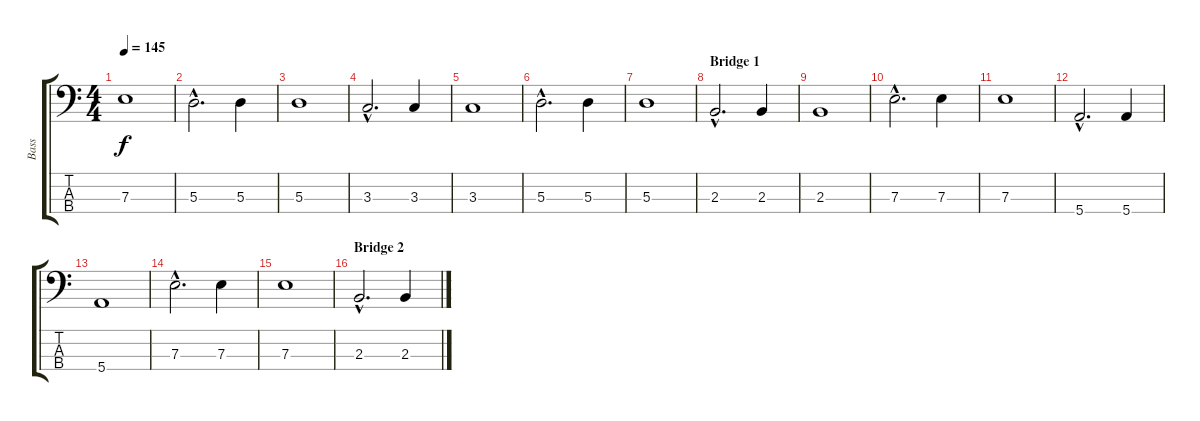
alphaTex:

\track ("Bass" "Bass") {instrument electricbassfinger}
\staff {score tabs}
\tuning (G2 D2 A1 E1) {hide}
\ts (4 4)
\tempo 145
\clef f4
\ks c
7.3.1{dy f} |
5.3{hac}.2{d} 5.3.4 |
5.3.1 |
3.3{hac}.2{d} 3.3.4 |
3.3.1 |
5.3{hac}.2{d} 5.3.4 |
5.3.1 |
\section ("" "Bridge 1")
2.3{hac}.2{d} 2.3.4 |
2.3.1 |
7.3{hac}.2{d} 7.3.4 |
7.3.1 |
5.4{hac}.2{d} 5.4.4 |
5.4.1 |
7.3{hac}.2{d} 7.3.4 |
7.3.1 |
\section ("" "Bridge 2")
2.3{hac}.2{d} 2.3.4
